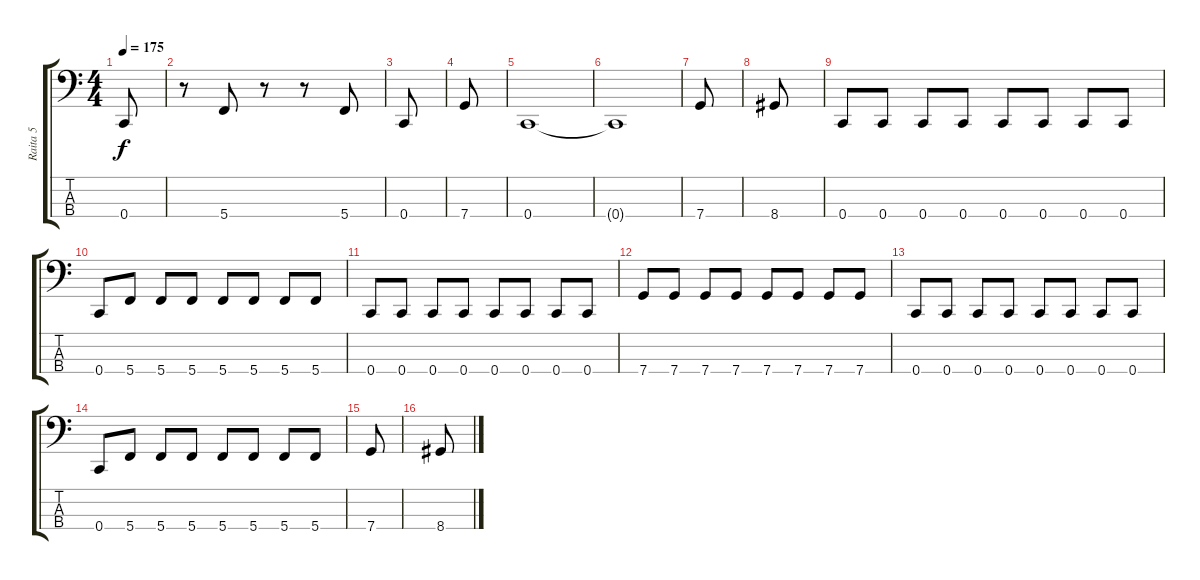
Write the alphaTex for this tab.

\track ("Raita 5" "Raita 5") {instrument electricbasspick}
\staff {score tabs}
\tuning (G2 C2 G1 C1) {hide}
\ts (4 4)
\tempo 175
\clef f4
\ks c
0.4.8{dy f instrument electricbasspick} |
r.8 5.4.8 r.8 r.8 5.4.8 |
0.4.8 |
7.4.8 |
0.4.1 |
0.4{t}.1 |
7.4.8 |
8.4.8 |
0.4.8 0.4.8 0.4.8 0.4.8 0.4.8 0.4.8 0.4.8 0.4.8 |
0.4.8 5.4.8 5.4.8 5.4.8 5.4.8 5.4.8 5.4.8 5.4.8 |
0.4.8 0.4.8 0.4.8 0.4.8 0.4.8 0.4.8 0.4.8 0.4.8 |
7.4.8 7.4.8 7.4.8 7.4.8 7.4.8 7.4.8 7.4.8 7.4.8 |
0.4.8 0.4.8 0.4.8 0.4.8 0.4.8 0.4.8 0.4.8 0.4.8 |
0.4.8 5.4.8 5.4.8 5.4.8 5.4.8 5.4.8 5.4.8 5.4.8 |
7.4.8 |
8.4.8
